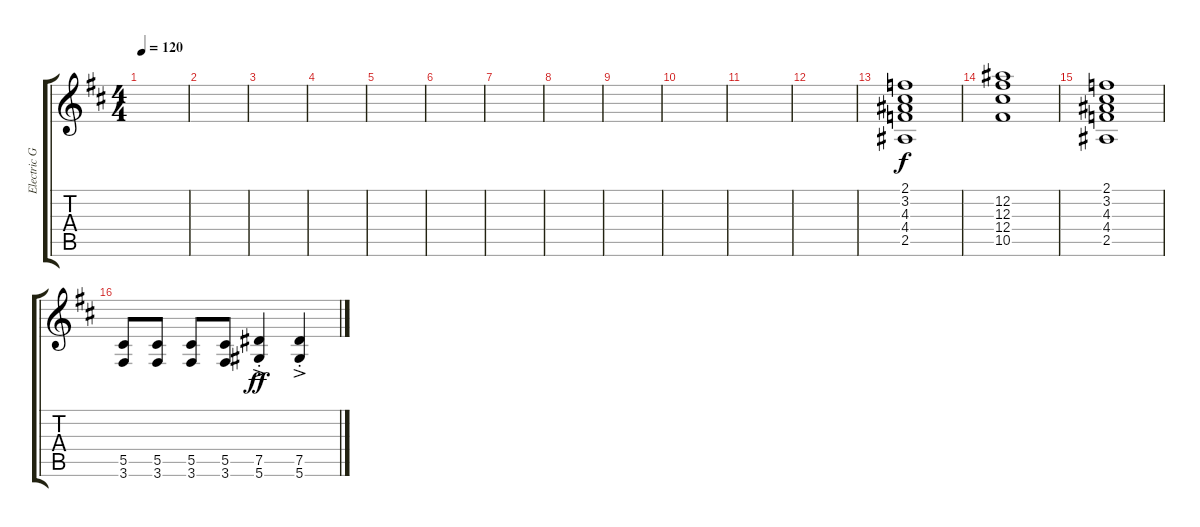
\track ("Electric Guitar 1" "Electric G") {instrument electricguitarclean}
\staff {score tabs}
\tuning (Eb4 Bb3 Gb3 Db3 Ab2 Eb2) {hide}
\ts (4 4)
\tempo 120
\clef g2
\ks d
|
|
|
|
|
|
|
|
|
|
|
|
(2.1 3.2 4.3 4.4 2.5).1{volume 11 instrument distortionguitar} |
(12.2 12.3 12.4 10.5).1 |
(2.1 3.2 4.3 4.4 2.5).1 |
(5.5 3.6).8 (5.5 3.6).8 (5.5 3.6).8 (5.5 3.6).8 (7.5{ac st} 5.6{ac st}).4{dy ff} (7.5{ac st} 5.6{ac st}).4
